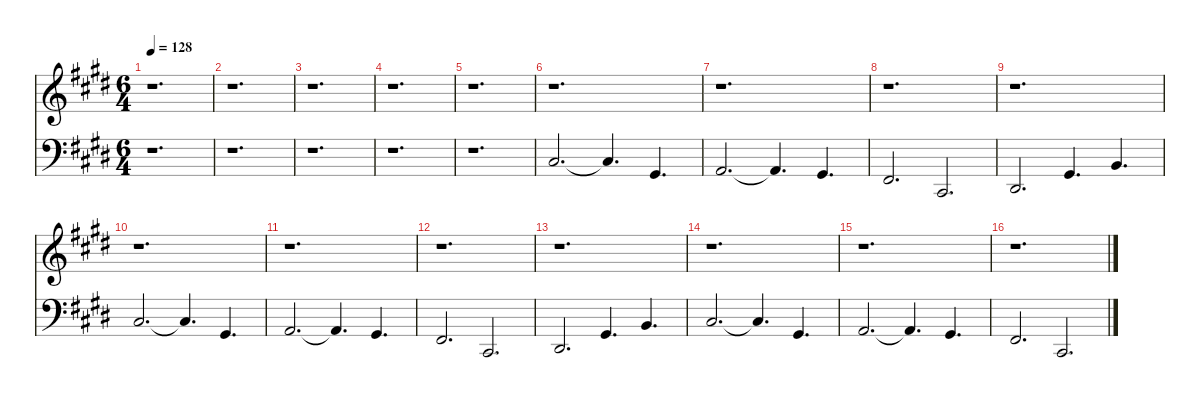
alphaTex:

\defaultSystemsLayout 4
\hideDynamics
\bracketExtendMode nobrackets
\singleTrackTrackNamePolicy hidden
\multiTrackTrackNamePolicy hidden
\firstSystemTrackNameMode fullname
\firstSystemTrackNameOrientation horizontal
\otherSystemsTrackNameOrientation horizontal
\track ("Piano" "pno.") {instrument acousticgrandpiano}
\staff {score}
\tuning (E3 B2 G2 D2 A1 E1 B1)
\ts (6 4)
\tempo 128
\clef g2
\ks e
r.1{d dy f beam Down} |
r.1{d beam Down} |
r.1{d beam Down} |
r.1{d beam Down} |
r.1{d beam Down} |
r.1{d beam Down} |
r.1{d beam Down} |
r.1{d beam Down} |
r.1{d beam Down} |
r.1{d beam Down} |
r.1{d beam Down} |
r.1{d beam Down} |
r.1{d beam Down} |
r.1{d beam Down} |
r.1{d beam Down} |
r.1{d beam Down}
\staff {score}
\tuning (E3 B2 G2 D2 A1 E1 B1)
\clef f4
\ottava regular
\simile none
\ks e
r.1{d dy f beam Down} |
r.1{d beam Down} |
r.1{d beam Down} |
r.1{d beam Down} |
r.1{d beam Down} |
2.7{acc #}.2{d ot 8vb dy ff beam Up} 2.7{t acc #}.4{d ot 8vb beam Up} 4.6{acc #}.4{d ot 8vb beam Up} |
5.6{acc forcenatural}.2{d ot 8vb beam Up} 5.6{t acc forcenatural}.4{d ot 8vb beam Up} 4.6{acc #}.4{d ot 8vb beam Up} |
2.6{acc #}.2{d ot 8vb beam Up} -3.6{acc #}.2{d ot 8vb beam Up} |
-1.6{acc #}.2{d ot 8vb beam Up} 4.6{acc #}.4{d ot 8vb beam Up} 2.5{acc forcenatural}.4{d ot 8vb beam Up} |
2.7{acc #}.2{d ot 8vb beam Up} 2.7{t acc #}.4{d ot 8vb beam Up} 4.6{acc #}.4{d ot 8vb beam Up} |
5.6{acc forcenatural}.2{d ot 8vb beam Up} 5.6{t acc forcenatural}.4{d ot 8vb beam Up} 4.6{acc #}.4{d ot 8vb beam Up} |
2.6{acc #}.2{d ot 8vb beam Up} -3.6{acc #}.2{d ot 8vb beam Up} |
-1.6{acc #}.2{d ot 8vb beam Up} 4.6{acc #}.4{d ot 8vb beam Up} 2.5{acc forcenatural}.4{d ot 8vb beam Up} |
2.7{acc #}.2{d ot 8vb beam Up} 2.7{t acc #}.4{d ot 8vb beam Up} 4.6{acc #}.4{d ot 8vb beam Up} |
5.6{acc forcenatural}.2{d ot 8vb beam Up} 5.6{t acc forcenatural}.4{d ot 8vb beam Up} 4.6{acc #}.4{d ot 8vb beam Up} |
2.6{acc #}.2{d ot 8vb beam Up} -3.6{acc #}.2{d ot 8vb beam Up}
